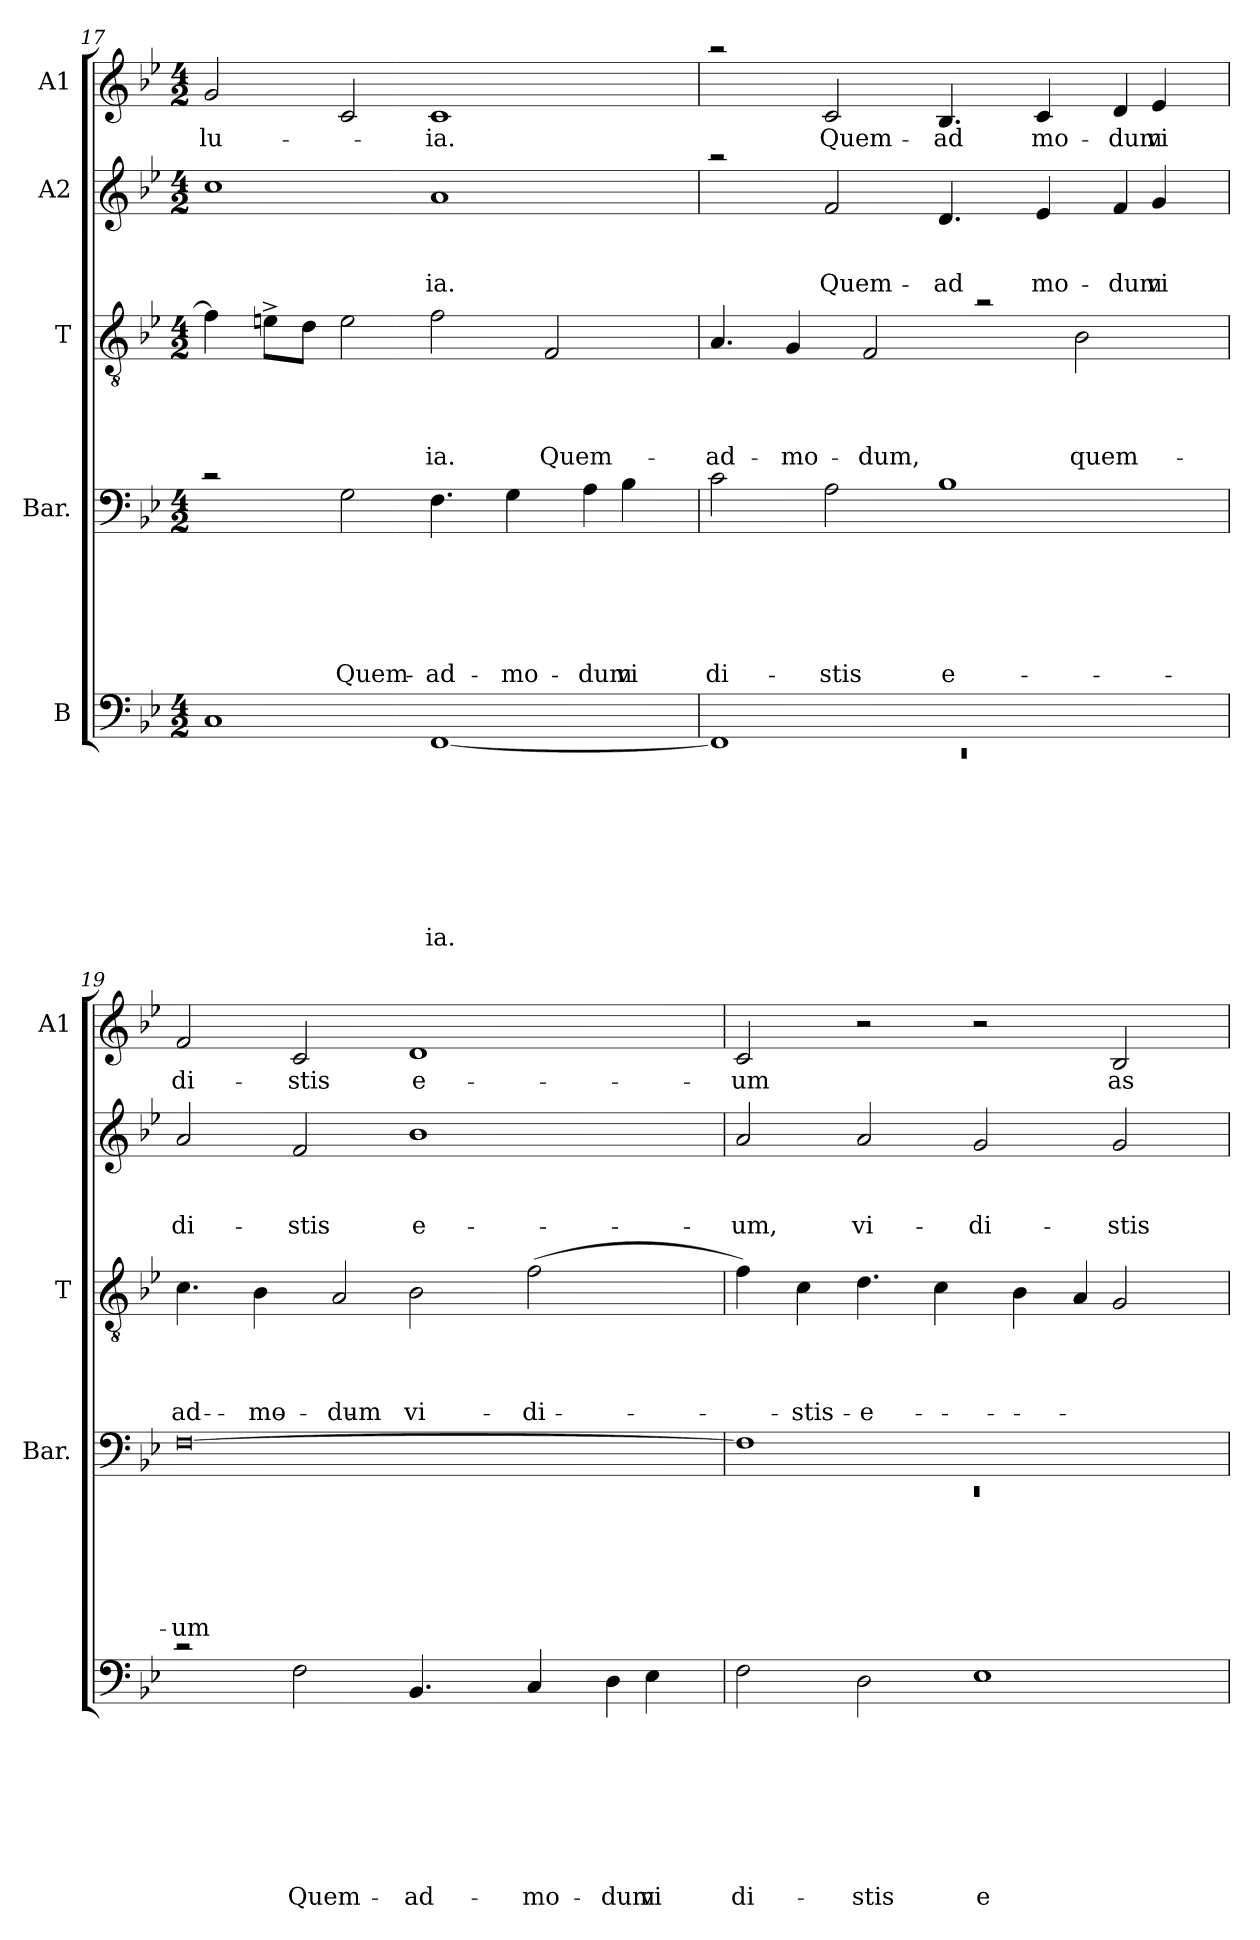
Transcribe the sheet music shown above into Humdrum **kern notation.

**kern	**text	**text	**text	**text	**text	**text	**text	**text	**kern	**text	**text	**text	**text	**text	**text	**kern	**text	**text	**text	**text	**kern	**text	**text	**text	**kern	**text
*part5	*part5	*part5	*part5	*part5	*part5	*part5	*part5	*part5	*part4	*part4	*part4	*part4	*part4	*part4	*part4	*part3	*part3	*part3	*part3	*part3	*part2	*part2	*part2	*part2	*part1	*part1
*staff5	*staff5	*staff5	*staff5	*staff5	*staff5	*staff5	*staff5	*staff5	*staff4	*staff4	*staff4	*staff4	*staff4	*staff4	*staff4	*staff3	*staff3	*staff3	*staff3	*staff3	*staff2	*staff2	*staff2	*staff2	*staff1	*staff1
*I"B	*	*	*	*	*	*	*	*	*I"Bar.	*	*	*	*	*	*	*I"T	*	*	*	*	*I"A2	*	*	*	*I"A1	*
*	*	*	*	*	*	*	*	*	*I'Bar.	*	*	*	*	*	*	*I'T	*	*	*	*	*	*	*	*	*I'A1	*
*clefF4	*	*	*	*	*	*	*	*	*clefF4	*	*	*	*	*	*	*clefGv2	*	*	*	*	*clefG2	*	*	*	*clefG2	*
*k[b-e-]	*	*	*	*	*	*	*	*	*k[b-e-]	*	*	*	*	*	*	*k[b-e-]	*	*	*	*	*k[b-e-]	*	*	*	*k[b-e-]	*
*B-:	*	*	*	*	*	*	*	*	*B-:	*	*	*	*	*	*	*B-:	*	*	*	*	*B-:	*	*	*	*B-:	*
*M4/2	*	*	*	*	*	*	*	*	*M4/2	*	*	*	*	*	*	*M4/2	*	*	*	*	*M4/2	*	*	*	*M4/2	*
=17	=17	=17	=17	=17	=17	=17	=17	=17	=17	=17	=17	=17	=17	=17	=17	=17	=17	=17	=17	=17	=17	=17	=17	=17	=17	=17
*	*	*	*	*	*	*	*	*	*^	*	*	*	*	*	*	*	*	*	*	*	*	*	*	*	*	*
!	!	!	!	!	!	!	!	!	!	!	!	!	!	!	!	!	!	!	!	!	!	!	!	!	!	!	!LO:LY:b
1C	.	.	.	.	.	.	.	.	2rc	1..ryy	.	.	.	.	.	.	4f\]	.	.	.	.	1cc	.	.	.	2g/	-lu-
.	.	.	.	.	.	.	.	.	.	.	.	.	.	.	.	.	8en^>\L	.	.	.	.	.	.	.	.	.	.
.	.	.	.	.	.	.	.	.	.	.	.	.	.	.	.	.	8d\J	.	.	.	.	.	.	.	.	.	.
!	!	!	!	!	!	!	!	!	!	!	!	!	!	!	!	!LO:LY:b	!	!	!	!	!	!	!	!	!	!	!
.	.	.	.	.	.	.	.	.	2G\	.	.	.	.	.	.	Quem-	2e\	.	.	.	.	.	.	.	.	2c/	.
!	!	!	!	!	!	!	!	!LO:LY:b	!	!	!	!	!	!	!	!LO:LY:b	!	!	!	!	!LO:LY:b	!	!	!	!LO:LY:b	!	!LO:LY:b
[<1FF	.	.	.	.	.	.	.	-ia.	4.F\	.	.	.	.	.	.	-ad-	2f\	.	.	.	-ia.	1a	.	.	-ia.	1c	-ia.
!	!	!	!	!	!	!	!	!	!	!	!	!	!	!	!	!LO:LY:b	!	!	!	!	!	!	!	!	!	!	!
.	.	.	.	.	.	.	.	.	4G\	.	.	.	.	.	.	-mo-	.	.	.	.	.	.	.	.	.	.	.
!	!	!	!	!	!	!	!	!	!	!	!	!	!	!	!	!	!	!	!	!	!LO:LY:b	!	!	!	!	!	!
.	.	.	.	.	.	.	.	.	.	.	.	.	.	.	.	.	2F/	.	.	.	Quem-	.	.	.	.	.	.
!	!	!	!	!	!	!	!	!	!	!	!	!	!	!	!	!LO:LY:b	!	!	!	!	!	!	!	!	!	!	!
.	.	.	.	.	.	.	.	.	4A\	.	.	.	.	.	.	-dum	.	.	.	.	.	.	.	.	.	.	.
!	!	!	!	!	!	!	!	!	!	!	!	!	!	!	!	!LO:LY:b	!	!	!	!	!	!	!	!	!	!	!
.	.	.	.	.	.	.	.	.	.	4B-\	.	.	.	.	.	vi-	.	.	.	.	.	.	.	.	.	.	.
.	.	.	.	.	.	.	.	.	8ryy	.	.	.	.	.	.	.	.	.	.	.	.	.	.	.	.	.	.
*	*	*	*	*	*	*	*	*	*v	*v	*	*	*	*	*	*	*	*	*	*	*	*	*	*	*	*	*
=18	=18	=18	=18	=18	=18	=18	=18	=18	=18	=18	=18	=18	=18	=18	=18	=18	=18	=18	=18	=18	=18	=18	=18	=18	=18	=18
*^	*	*	*	*	*	*	*	*	*	*	*	*	*	*	*	*	*	*	*	*	*	*	*	*	*	*
!	!LO:N:vis=1	!	!	!	!	!	!	!	!	!	!	!	!	!	!	!LO:LY:b	!	!	!	!	!LO:LY:b	!	!	!	!	!	!
*	*	*	*	*	*	*	*	*	*	*	*	*	*	*	*	*	*^	*	*	*	*	*^	*	*	*	*^	*
1FF]	0rEE	.	.	.	.	.	.	.	.	2c\	.	.	.	.	.	-di-	4.A/	1.ryy	.	.	.	-ad-	2raa	1..ryy	.	.	.	2raa	1..ryy	.
!	!	!	!	!	!	!	!	!	!	!	!	!	!	!	!	!	!	!	!	!	!	!LO:LY:b	!	!	!	!	!	!	!	!
.	.	.	.	.	.	.	.	.	.	.	.	.	.	.	.	.	4G/	.	.	.	.	-mo-	.	.	.	.	.	.	.	.
!	!	!	!	!	!	!	!	!	!	!	!	!	!	!	!	!LO:LY:b	!	!	!	!	!	!	!	!	!	!	!LO:LY:b	!	!	!LO:LY:b
.	.	.	.	.	.	.	.	.	.	2A\	.	.	.	.	.	-stis	.	.	.	.	.	.	2f/	.	.	.	Quem-	2c/	.	Quem-
!	!	!	!	!	!	!	!	!	!	!	!	!	!	!	!	!	!	!	!	!	!	!LO:LY:b	!	!	!	!	!	!	!	!
.	.	.	.	.	.	.	.	.	.	.	.	.	.	.	.	.	2F/	.	.	.	.	-dum,	.	.	.	.	.	.	.	.
!	!	!	!	!	!	!	!	!	!	!	!	!	!	!	!	!LO:LY:b	!	!	!	!	!	!	!	!	!	!	!LO:LY:b	!	!	!LO:LY:b
1ryy	.	.	.	.	.	.	.	.	.	1B-	.	.	.	.	.	e-	.	.	.	.	.	.	4.d/	.	.	.	-ad	4.B-/	.	-ad
.	.	.	.	.	.	.	.	.	.	.	.	.	.	.	.	.	2ra	.	.	.	.	.	.	.	.	.	.	.	.	.
!	!	!	!	!	!	!	!	!	!	!	!	!	!	!	!	!	!	!	!	!	!	!	!	!	!	!	!LO:LY:b	!	!	!LO:LY:b
.	.	.	.	.	.	.	.	.	.	.	.	.	.	.	.	.	.	.	.	.	.	.	4e-/	.	.	.	mo-	4c/	.	mo-
!	!	!	!	!	!	!	!	!	!	!	!	!	!	!	!	!	!	!	!	!	!	!LO:LY:b	!	!	!	!	!	!	!	!
.	.	.	.	.	.	.	.	.	.	.	.	.	.	.	.	.	.	2B-\	.	.	.	quem-	.	.	.	.	.	.	.	.
!	!	!	!	!	!	!	!	!	!	!	!	!	!	!	!	!	!	!	!	!	!	!	!	!	!	!	!LO:LY:b	!	!	!LO:LY:b
.	.	.	.	.	.	.	.	.	.	.	.	.	.	.	.	.	4.ryy	.	.	.	.	.	4f/	.	.	.	-dum	4d/	.	-dum
!	!	!	!	!	!	!	!	!	!	!	!	!	!	!	!	!	!	!	!	!	!	!	!	!	!	!	!LO:LY:b	!	!	!LO:LY:b
.	.	.	.	.	.	.	.	.	.	.	.	.	.	.	.	.	.	.	.	.	.	.	.	4g/	.	.	vi-	.	4e-/	vi-
.	.	.	.	.	.	.	.	.	.	.	.	.	.	.	.	.	.	.	.	.	.	.	8ryy	.	.	.	.	8ryy	.	.
*	*	*	*	*	*	*	*	*	*	*	*	*	*	*	*	*	*v	*v	*	*	*	*	*	*	*	*	*	*v	*v	*
*	*	*	*	*	*	*	*	*	*	*	*	*	*	*	*	*	*	*	*	*	*	*v	*v	*	*	*	*	*
!!LO:LB:g=z
=19	=19	=19	=19	=19	=19	=19	=19	=19	=19	=19	=19	=19	=19	=19	=19	=19	=19	=19	=19	=19	=19	=19	=19	=19	=19	=19	=19
!	!	!	!	!	!	!	!	!	!	!	!	!	!	!	!	!LO:LY:b	!	!	!	!	!LO:LY:b	!	!	!	!LO:LY:b	!	!LO:LY:b
*	*	*	*	*	*	*	*	*	*	*	*	*	*	*	*	*	*^	*	*	*	*	*	*	*	*	*	*
*	*	*	*	*	*	*	*	*	*	*	*	*	*	*	*	*	*	*^	*	*	*	*	*	*	*	*	*	*
2rc	1..ryy	.	.	.	.	.	.	.	.	[>0F	.	.	.	.	.	-um	4.c\	1ryy	1ryy	.	.	.	-ad-	2a/	.	.	-di-	2f/	-di-
!	!	!	!	!	!	!	!	!	!	!	!	!	!	!	!	!	!	!	!	!	!	!	!LO:LY:b	!	!	!	!	!	!
.	.	.	.	.	.	.	.	.	.	.	.	.	.	.	.	.	4B-\	.	.	.	.	.	-mo-	.	.	.	.	.	.
!	!	!	!	!	!	!	!	!	!LO:LY:b:rj	!	!	!	!	!	!	!	!	!	!	!	!	!	!	!	!	!	!LO:LY:b	!	!LO:LY:b
2F\	.	.	.	.	.	.	.	.	Quem-	.	.	.	.	.	.	.	.	.	.	.	.	.	.	2f/	.	.	-stis	2c/	-stis
!	!	!	!	!	!	!	!	!	!	!	!	!	!	!	!	!	!	!	!	!	!	!	!LO:LY:b	!	!	!	!	!	!
.	.	.	.	.	.	.	.	.	.	.	.	.	.	.	.	.	2A/	.	.	.	.	.	-dum	.	.	.	.	.	.
!	!	!	!	!	!	!	!	!	!LO:LY:b:rj	!	!	!	!	!	!	!	!	!	!	!	!	!	!LO:LY:b	!	!	!	!LO:LY:b	!	!LO:LY:b
4.BB-/	.	.	.	.	.	.	.	.	-ad-	.	.	.	.	.	.	.	.	2B-\	4.ryy	.	.	.	vi-	1b-	.	.	e-	1d	e-
.	.	.	.	.	.	.	.	.	.	.	.	.	.	.	.	.	8ryy	.	.	.	.	.	.	.	.	.	.	.	.
.	.	.	.	.	.	.	.	.	.	.	.	.	.	.	.	.	2.ryy	.	.	.	.	.	.	.	.	.	.	.	.
!	!	!	!	!	!	!	!	!	!LO:LY:b:rj	!	!	!	!	!	!	!	!	!	!	!	!	!	!LO:LY:b	!	!	!	!	!	!
4C/	.	.	.	.	.	.	.	.	-mo-	.	.	.	.	.	.	.	.	.	(>2f\	.	.	.	-di-	.	.	.	.	.	.
.	.	.	.	.	.	.	.	.	.	.	.	.	.	.	.	.	.	8ryy	.	.	.	.	.	.	.	.	.	.	.
!	!	!	!	!	!	!	!	!	!LO:LY:b	!	!	!	!	!	!	!	!	!	!	!	!	!	!	!	!	!	!	!	!
4D\	.	.	.	.	.	.	.	.	-dum	.	.	.	.	.	.	.	.	4.ryy	.	.	.	.	.	.	.	.	.	.	.
!	!	!	!	!	!	!	!	!	!LO:LY:b	!	!	!	!	!	!	!	!	!	!	!	!	!	!	!	!	!	!	!	!
.	4E-\	.	.	.	.	.	.	.	vi-	.	.	.	.	.	.	.	.	.	.	.	.	.	.	.	.	.	.	.	.
8ryy	.	.	.	.	.	.	.	.	.	.	.	.	.	.	.	.	.	.	8ryy	.	.	.	.	.	.	.	.	.	.
*v	*v	*	*	*	*	*	*	*	*	*	*	*	*	*	*	*	*	*	*	*	*	*	*	*	*	*	*	*	*
=20	=20	=20	=20	=20	=20	=20	=20	=20	=20	=20	=20	=20	=20	=20	=20	=20	=20	=20	=20	=20	=20	=20	=20	=20	=20	=20	=20	=20
*	*	*	*	*	*	*	*	*	*^	*	*	*	*	*	*	*	*	*	*	*	*	*	*	*	*	*	*	*
!	!	!	!	!	!	!	!	!LO:LY:b	!	!LO:N:vis=1	!	!	!	!	!	!	!	!	!	!	!	!	!	!	!	!	!LO:LY:b	!	!LO:LY:b
*	*	*	*	*	*	*	*	*	*	*	*	*	*	*	*	*	*	*v	*v	*	*	*	*	*	*	*	*	*	*
2F\	.	.	.	.	.	.	.	-di-	1F]	0rEE	.	.	.	.	.	.	4f\)	1.ryy	.	.	.	.	2a/	.	.	-um,	2c/	-um
!	!	!	!	!	!	!	!	!	!	!	!	!	!	!	!	!	!	!	!	!	!	!LO:LY:b	!	!	!	!	!	!
.	.	.	.	.	.	.	.	.	.	.	.	.	.	.	.	.	4c\	.	.	.	.	-stis	.	.	.	.	.	.
!	!	!	!	!	!	!	!	!LO:LY:b	!	!	!	!	!	!	!	!	!	!	!	!	!	!LO:LY:b	!	!	!	!LO:LY:b	!	!
2D\	.	.	.	.	.	.	.	-stis	.	.	.	.	.	.	.	.	4.d\	.	.	.	.	e-	2a/	.	.	vi-	2r	.
.	.	.	.	.	.	.	.	.	.	.	.	.	.	.	.	.	4c\	.	.	.	.	.	.	.	.	.	.	.
!	!	!	!	!	!	!	!	!LO:LY:b	!	!	!	!	!	!	!	!	!	!	!	!	!	!	!	!	!	!LO:LY:b	!	!
1E-	.	.	.	.	.	.	.	e-	1ryy	.	.	.	.	.	.	.	.	.	.	.	.	.	2g/	.	.	-di-	2r	.
.	.	.	.	.	.	.	.	.	.	.	.	.	.	.	.	.	4B-\	.	.	.	.	.	.	.	.	.	.	.
.	.	.	.	.	.	.	.	.	.	.	.	.	.	.	.	.	4A/	.	.	.	.	.	.	.	.	.	.	.
!	!	!	!	!	!	!	!	!	!	!	!	!	!	!	!	!	!	!	!	!	!	!	!	!	!	!LO:LY:b	!	!LO:LY:b
.	.	.	.	.	.	.	.	.	.	.	.	.	.	.	.	.	.	2G/	.	.	.	.	2g/	.	.	-stis	2B-/	as-
.	.	.	.	.	.	.	.	.	.	.	.	.	.	.	.	.	4.ryy	.	.	.	.	.	.	.	.	.	.	.
*	*	*	*	*	*	*	*	*	*v	*v	*	*	*	*	*	*	*	*	*	*	*	*	*	*	*	*	*	*
*	*	*	*	*	*	*	*	*	*	*	*	*	*	*	*	*v	*v	*	*	*	*	*	*	*	*	*	*
=	=	=	=	=	=	=	=	=	=	=	=	=	=	=	=	=	=	=	=	=	=	=	=	=	=	=
*-	*-	*-	*-	*-	*-	*-	*-	*-	*-	*-	*-	*-	*-	*-	*-	*-	*-	*-	*-	*-	*-	*-	*-	*-	*-	*-
